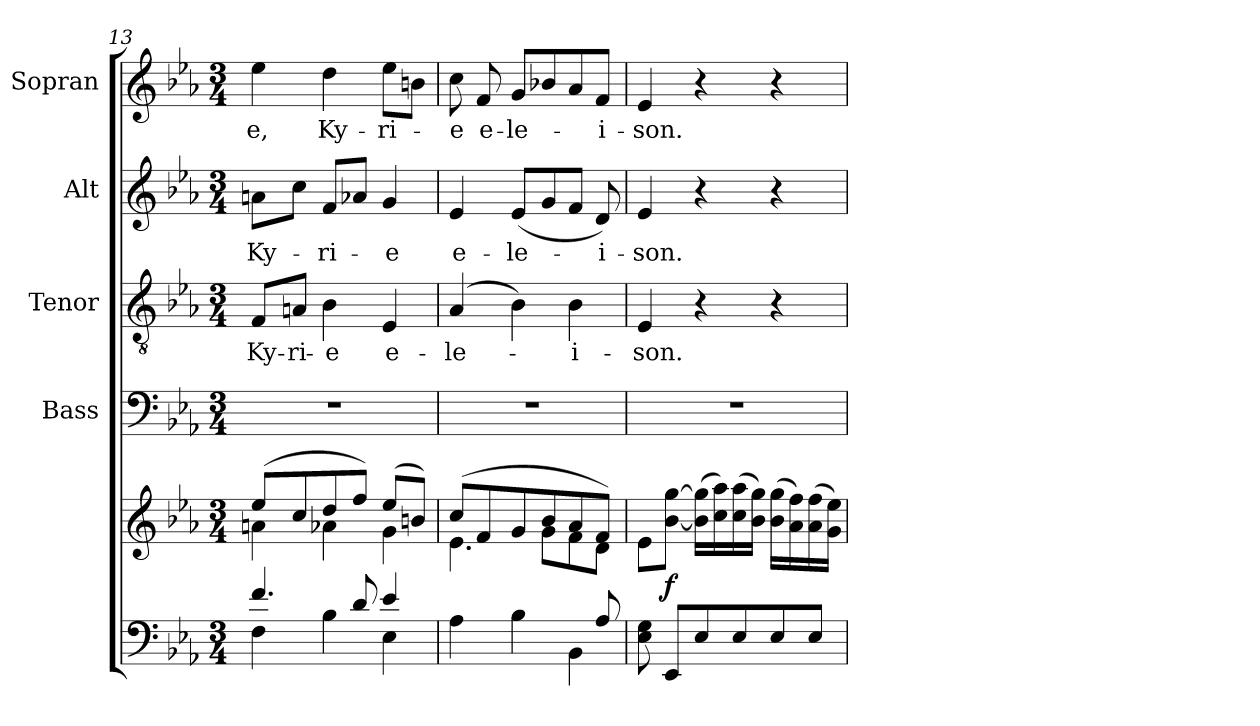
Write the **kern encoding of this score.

**kern	**kern	**dynam	**kern	**kern	**text	**kern	**text	**kern	**text
*part5	*part5	*part5	*part4	*part3	*part3	*part2	*part2	*part1	*part1
*staff6	*staff5	*staff5/6	*staff4	*staff3	*staff3	*staff2	*staff2	*staff1	*staff1
*	*	*	*I"Bass	*I"Tenor	*	*I"Alt	*	*I"Sopran	*
*	*	*	*I'B.	*I'T.	*	*I'A.	*	*I'S.	*
*clefF4	*clefG2	*	*clefF4	*clefGv2	*	*clefG2	*	*clefG2	*
*k[b-e-a-]	*k[b-e-a-]	*	*k[b-e-a-]	*k[b-e-a-]	*	*k[b-e-a-]	*	*k[b-e-a-]	*
*E-:	*E-:	*	*E-:	*E-:	*	*E-:	*	*E-:	*
*M3/4	*M3/4	*	*M3/4	*M3/4	*	*M3/4	*	*M3/4	*
=13	=13	=13	=13	=13	=13	=13	=13	=13	=13
*^	*^	*	*	*	*	*	*	*	*
!	!	!	!	!	!	!	!LO:LY:b	!	!LO:LY:b	!	!LO:LY:b
4.f/	4F\	(>8ee-/L	4an\	.	2.r	8F/L	Ky-	8an\L	Ky-	4ee-\	-e,
!	!	!	!	!	!	!	!LO:LY:b	!	!	!	!
.	.	8cc/	.	.	.	8An/J	-ri-	8cc\J	.	.	.
!	!	!	!	!	!	!	!LO:LY:b	!	!LO:LY:b	!	!LO:LY:b
.	4B-\	8dd/	4a-X\	.	.	4B-\	-e	8f/L	-ri-	4dd\	Ky-
8d/	.	8ff/J)	.	.	.	.	.	8a-X/J	.	.	.
!	!	!	!	!	!	!	!LO:LY:b	!	!LO:LY:b	!	!LO:LY:b
4e-/	4E-\	(>8ee-/L	4g\	.	.	4E-/	e-	4g/	-e	8ee-\L	-ri-
.	.	8bn/J)	.	.	.	.	.	.	.	8bn\J	.
=14	=14	=14	=14	=14	=14	=14	=14	=14	=14	=14	=14
!	!	!	!	!	!	!	!LO:LY:b	!	!LO:LY:b	!	!LO:LY:b
2ryy	4A-\	(>8cc/L	4.e-\	.	2.r	(4A-/	-le-	4e-/	e-	8cc\	-e
!	!	!	!	!	!	!	!	!	!	!	!LO:LY:b
.	.	8f/	.	.	.	.	.	.	.	8f/	e-
!	!	!	!	!	!	!	!	!	!LO:LY:b	!	!LO:LY:b
.	4B-\	8g/	.	.	.	4B-\)	.	(<8e-/L	-le-	8g/L	-le-
.	.	8b-/	8g\L	.	.	.	.	8g/	.	8b-X/	.
!	!	!	!	!	!	!	!LO:LY:b	!	!	!	!
8ryy	4BB-\	8a-/	8f\	.	.	4B-\	-i-	8f/J	.	8a-/	.
!	!	!	!	!	!	!	!	!	!LO:LY:b	!	!LO:LY:b
8A-/	.	8f/J)	8d\J	.	.	.	.	8d/)	-i-	8f/J	-i-
*v	*v	*	*	*	*	*	*	*	*	*	*
!!LO:LB:g=z
=15	=15	=15	=15	=15	=15	=15	=15	=15	=15	=15
!	!	!	!	!	!	!LO:LY:b	!	!LO:LY:b	!	!LO:LY:b
*	*v	*v	*	*	*	*	*	*	*	*
8E-\ 8G\	8e-\L	.	2.r	4E-/	-son.	4e-/	-son.	4e-/	-son.
!	!	!LO:DY:b	!	!	!	!	!	!	!
8EE-/L	[8b-\ [8gg\J	f	.	.	.	.	.	.	.
8E-/	(>16b-\] 16gg\]LL	.	.	4r	.	4r	.	4r	.
.	16cc\ 16aa-\)	.	.	.	.	.	.	.	.
8E-/	(>16cc\ 16aa-\	.	.	.	.	.	.	.	.
.	16b-\ 16gg\JJ)	.	.	.	.	.	.	.	.
8E-/	(>16b-\ 16gg\LL	.	.	4r	.	4r	.	4r	.
.	16a-\ 16ff\)	.	.	.	.	.	.	.	.
8E-/J	(>16a-\ 16ff\	.	.	.	.	.	.	.	.
.	16g\ 16ee-\JJ)	.	.	.	.	.	.	.	.
=	=	=	=	=	=	=	=	=	=
*-	*-	*-	*-	*-	*-	*-	*-	*-	*-
